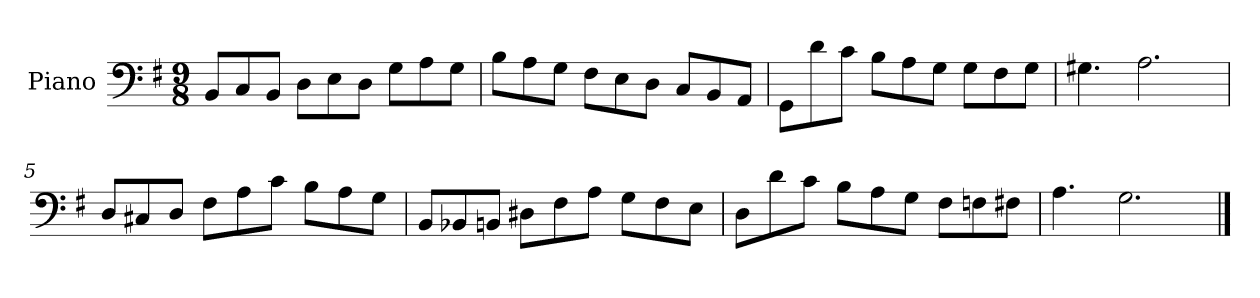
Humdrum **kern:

**kern
*part1
*staff1
*I"Piano
*I'Pno.
*clefF4
*k[f#]
*M9/8
*MM120
=1
8BB/L
8C/
8BB/J
8D\L
8E\
8D\J
8G\L
8A\
8G\J
=2
8B\L
8A\
8G\J
8F#\L
8E\
8D\J
8C/L
8BB/
8AA/J
=3
8GG\L
8d\
8c\J
8B\L
8A\
8G\J
8G\L
8F#\
8G\J
=4
4.G#X\
2.A\
=5
8D/L
8C#X/
8D/J
8F#\L
8A\
8c\J
8B\L
8A\
8G\J
!!LO:LB:g=z
=6
8BB/L
8BB-X/
8BBn/J
8D#X\L
8F#\
8A\J
8G\L
8F#\
8E\J
=7
8D\L
8d\
8c\J
8B\L
8A\
8G\J
8F#\L
8Fn\
8F#X\J
=8
4.A\
2.G\
==
*-
